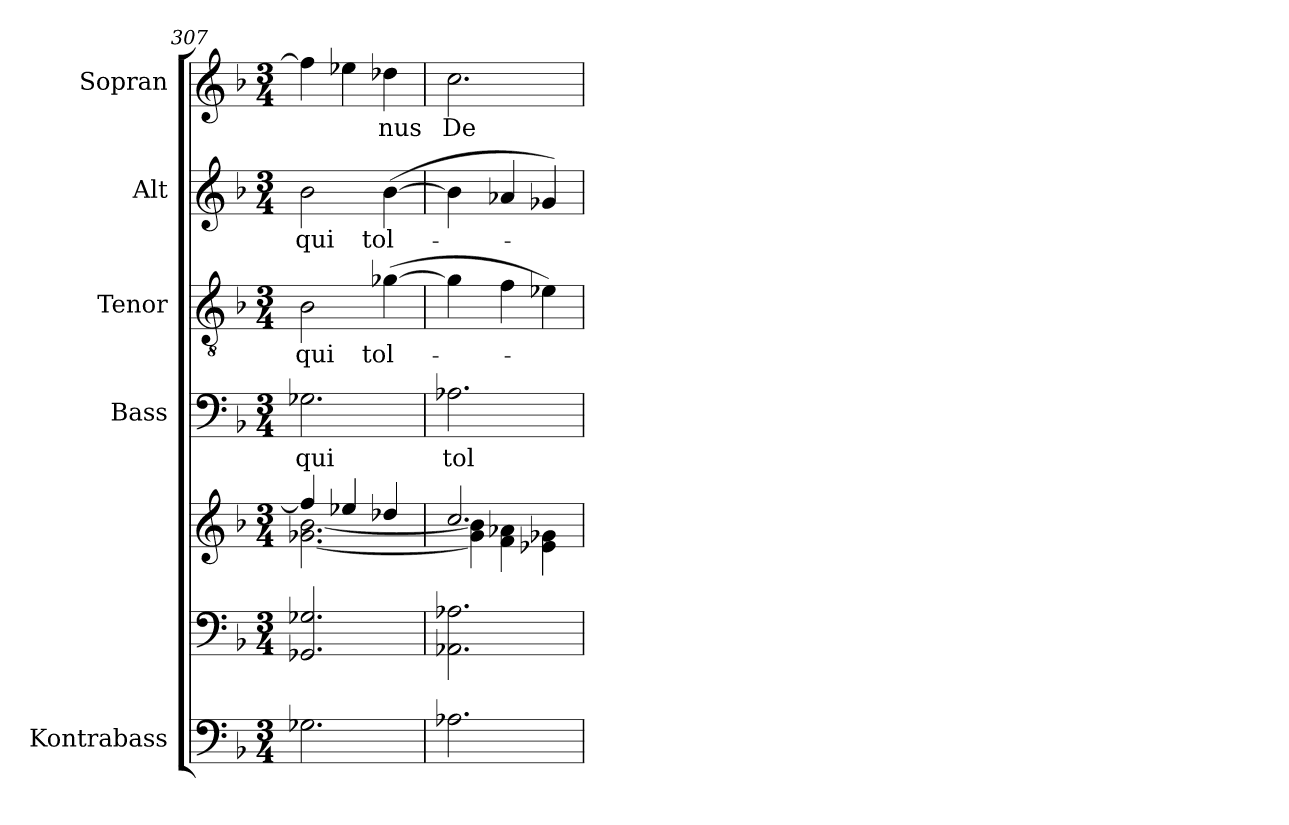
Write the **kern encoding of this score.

**kern	**kern	**kern	**kern	**text	**kern	**text	**kern	**text	**kern	**text
*part6	*part5	*part5	*part4	*part4	*part3	*part3	*part2	*part2	*part1	*part1
*staff7	*staff6	*staff5	*staff4	*staff4	*staff3	*staff3	*staff2	*staff2	*staff1	*staff1
*I"Kontrabass	*	*	*I"Bass	*	*I"Tenor	*	*I"Alt	*	*I"Sopran	*
*I'Kb.	*	*	*I'B.	*	*I'T.	*	*I'A.	*	*I'S.	*
!!LO:LB:g=z
*clefF4	*clefF4	*clefG2	*clefF4	*	*clefGv2	*	*clefG2	*	*clefG2	*
*ITrd7c12	*	*	*	*	*	*	*	*	*	*
*k[b-]	*k[b-]	*k[b-]	*k[b-]	*	*k[b-]	*	*k[b-]	*	*k[b-]	*
*F:	*F:	*F:	*F:	*	*F:	*	*F:	*	*F:	*
*M3/4	*M3/4	*M3/4	*M3/4	*	*M3/4	*	*M3/4	*	*M3/4	*
=307	=307	=307	=307	=307	=307	=307	=307	=307	=307	=307
*	*	*^	*	*	*	*	*	*	*	*
!	!	!	!	!	!LO:LY:b	!	!LO:LY:b	!	!LO:LY:b	!	!
2.GG-X\	2.GG-X/ 2.G-X/	4ff/]	[<2.g-X\ [<2.b-\	2.G-X\	qui	2B-\	qui	2b-\	qui	4ff\]	.
.	.	4ee-X/	.	.	.	.	.	.	.	4ee-X\	.
!	!	!	!	!	!	!	!LO:LY:b	!	!LO:LY:b	!	!LO:LY:b
.	.	4dd-X/	.	.	.	(>[4g-X\	tol-	(>[4b-\	tol-	4dd-X\	-nus
=308	=308	=308	=308	=308	=308	=308	=308	=308	=308	=308	=308
!	!	!	!	!	!LO:LY:b	!	!	!	!	!	!LO:LY:b
2.AA-X\	2.AA-X\ 2.A-X\	2.cc/	4g-\] 4b-\]	2.A-X\	tol-	4g-\]	.	4b-\]	.	2.cc\	De-
.	.	.	4f\ 4a-X\	.	.	4f\	.	4a-X/	.	.	.
.	.	.	4e-X\ 4g-X\	.	.	4e-X\)	.	4g-X/)	.	.	.
*	*	*v	*v	*	*	*	*	*	*	*	*
=	=	=	=	=	=	=	=	=	=	=
*-	*-	*-	*-	*-	*-	*-	*-	*-	*-	*-
